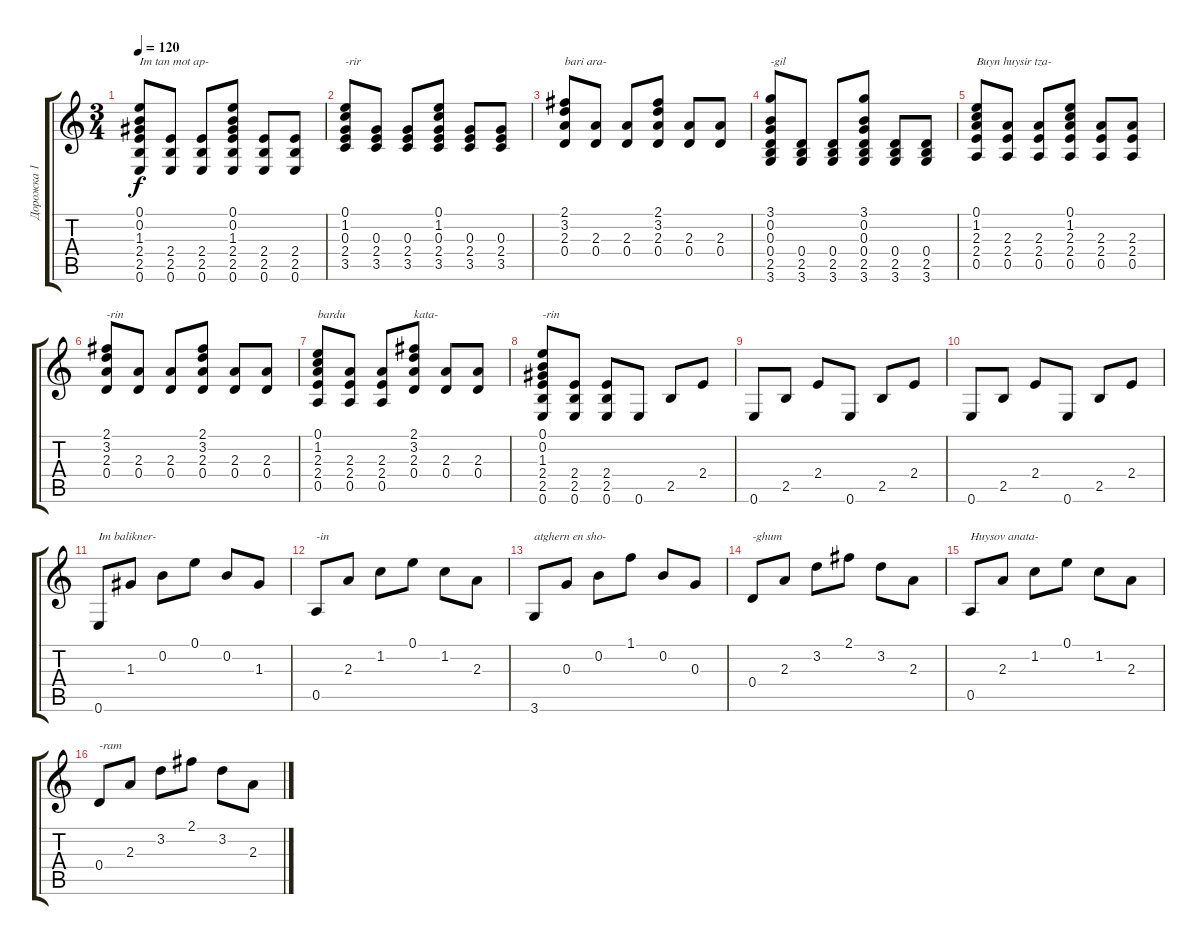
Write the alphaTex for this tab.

\track ("Дорожка 1" "Дорожка 1") {instrument acousticguitarsteel}
\staff {score tabs}
\tuning (E4 B3 G3 D3 A2 E2) {hide}
\ts (3 4)
\tempo 120
\clef g2
\ks c
(0.1 0.2 1.3 2.4 2.5 0.6).8{txt "Im tan mot ap-" dy f} (2.4 2.5 0.6).8 (2.4 2.5 0.6).8 (0.1 0.2 1.3 2.4 2.5 0.6).8 (2.4 2.5 0.6).8 (2.4 2.5 0.6).8 |
(0.1 1.2 0.3 2.4 3.5).8{txt "-rir"} (0.3 2.4 3.5).8 (0.3 2.4 3.5).8 (0.1 1.2 0.3 2.4 3.5).8 (0.3 2.4 3.5).8 (0.3 2.4 3.5).8 |
(2.1 3.2 2.3 0.4).8{txt "bari ara-"} (2.3 0.4).8 (2.3 0.4).8 (2.1 3.2 2.3 0.4).8 (2.3 0.4).8 (2.3 0.4).8 |
(3.1 0.2 0.3 0.4 2.5 3.6).8{txt "-gil"} (0.4 2.5 3.6).8 (0.4 2.5 3.6).8 (3.1 0.2 0.3 0.4 2.5 3.6).8 (0.4 2.5 3.6).8 (0.4 2.5 3.6).8 |
(0.1 1.2 2.3 2.4 0.5).8{txt "Buyn huysir tza-"} (2.3 2.4 0.5).8 (2.3 2.4 0.5).8 (0.1 1.2 2.3 2.4 0.5).8 (2.3 2.4 0.5).8 (2.3 2.4 0.5).8 |
(2.1 3.2 2.3 0.4).8{txt "-rin"} (2.3 0.4).8 (2.3 0.4).8 (2.1 3.2 2.3 0.4).8 (2.3 0.4).8 (2.3 0.4).8 |
(0.1 1.2 2.3 2.4 0.5).8{txt "bardu"} (2.3 2.4 0.5).8 (2.3 2.4 0.5).8 (2.1 3.2 2.3 0.4).8{txt "kata-"} (2.3 0.4).8 (2.3 0.4).8 |
(0.1 0.2 1.3 2.4 2.5 0.6).8{txt "-rin"} (2.4 2.5 0.6).8 (2.4 2.5 0.6).8 0.6.8 2.5.8 2.4.8 |
0.6.8 2.5.8 2.4.8 0.6.8 2.5.8 2.4.8 |
0.6.8 2.5.8 2.4.8 0.6.8 2.5.8 2.4.8 |
0.6.8{txt "Im balikner-"} 1.3.8 0.2.8 0.1.8 0.2.8 1.3.8 |
0.5.8{txt "-in"} 2.3.8 1.2.8 0.1.8 1.2.8 2.3.8 |
3.6.8{txt "atghern en sho-"} 0.3.8 0.2.8 1.1.8 0.2.8 0.3.8 |
0.4.8{txt "-ghum"} 2.3.8 3.2.8 2.1.8 3.2.8 2.3.8 |
0.5.8{txt "Huysov anata-"} 2.3.8 1.2.8 0.1.8 1.2.8 2.3.8 |
0.4.8{txt "-ram"} 2.3.8 3.2.8 2.1.8 3.2.8 2.3.8
